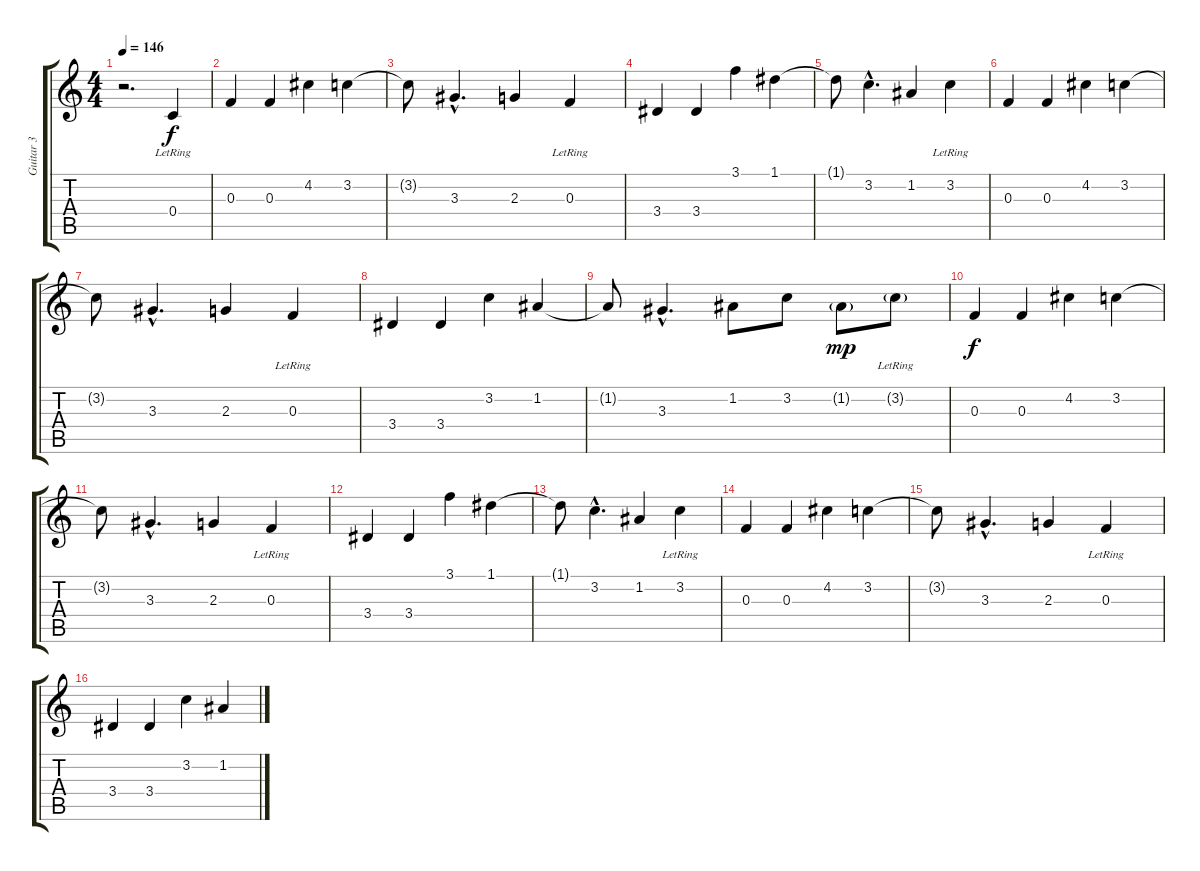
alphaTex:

\track ("Guitar 3" "Guitar 3") {instrument electricguitarclean}
\staff {score tabs}
\tuning (D4 A3 F3 C3 G2 C2) {hide}
\ts (4 4)
\tempo 146
\clef g2
\ks c
r.2{d dy f} 0.4{lr}.4{volume 13 instrument electricguitarjazz} |
0.3.4 0.3.4 4.2.4 3.2.4 |
3.2{t}.8 3.3{hac}.4{d} 2.3.4 0.3{lr}.4 |
3.4.4 3.4.4 3.1.4 1.1.4 |
1.1{t}.8 3.2{hac}.4{d} 1.2.4 3.2{lr}.4 |
0.3.4 0.3.4 4.2.4 3.2.4 |
3.2{t}.8 3.3{hac}.4{d} 2.3.4 0.3{lr}.4 |
3.4.4 3.4.4 3.2.4 1.2.4 |
1.2{t}.8 3.3{hac}.4{d} 1.2.8 3.2.8 1.2{g}.8{dy mp} 3.2{g lr}.8 |
0.3.4{dy f} 0.3.4 4.2.4 3.2.4 |
3.2{t}.8 3.3{hac}.4{d} 2.3.4 0.3{lr}.4 |
3.4.4 3.4.4 3.1.4 1.1.4 |
1.1{t}.8 3.2{hac}.4{d} 1.2.4 3.2{lr}.4 |
0.3.4 0.3.4 4.2.4 3.2.4 |
3.2{t}.8 3.3{hac}.4{d} 2.3.4 0.3{lr}.4 |
3.4.4 3.4.4 3.2.4 1.2.4
